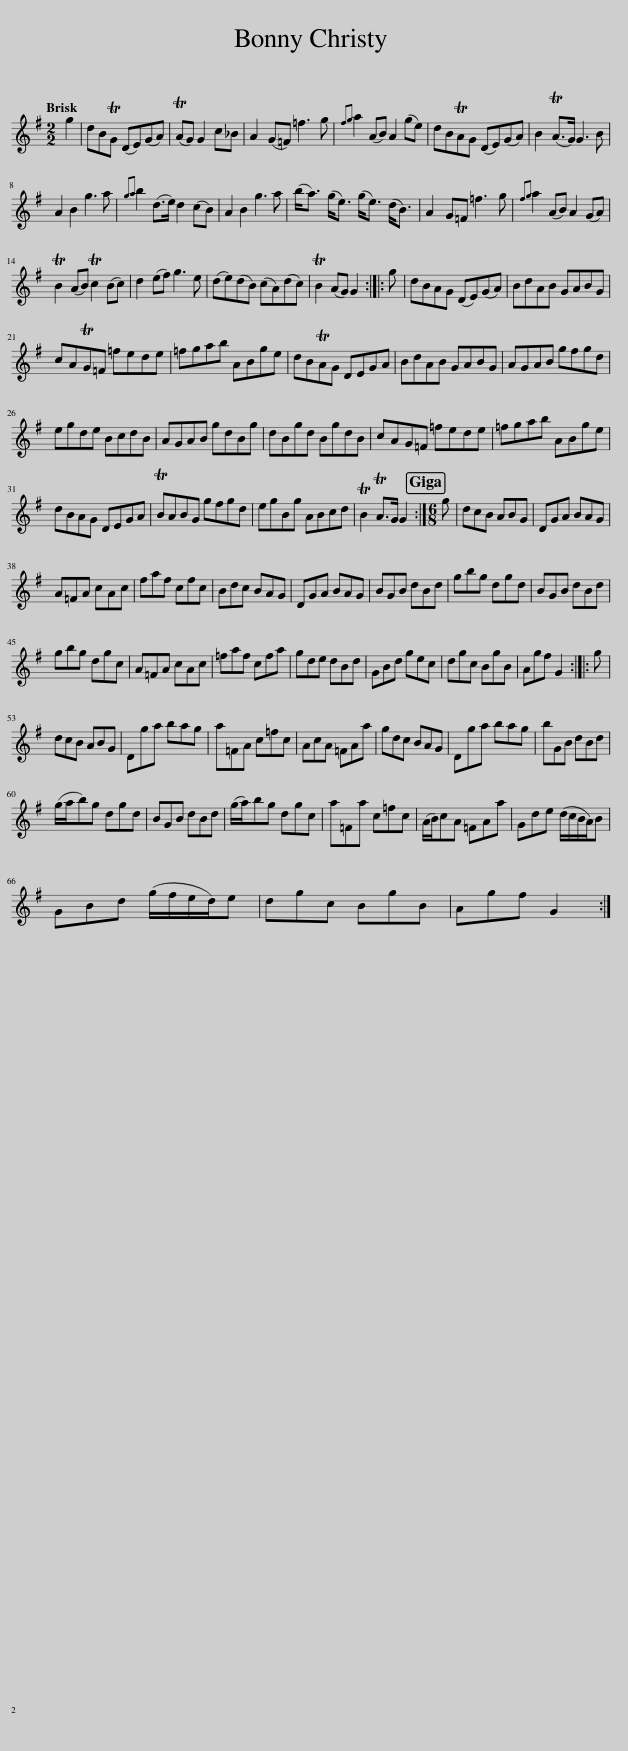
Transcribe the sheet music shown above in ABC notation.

X:1
L:1/8
Q:1/4=120
M:2/2
I:linebreak $
K:G
V:1 treble
V:1
 g2 | dBTG (DE)(GA) | (TAG) G2 c_B | A2 (G=F) =f3 g |{fg} a2 (AB) A2 (ge) | %5
 dBTAG (DE)(GA) | B2 (TA>G) G3 B |$ A2 B2 g3 a |{ga} b2 (d>e) d2 (cB) | A2 B2 g3 a | %10
 (b<a) (g<e) (g<e) (d<B) | A2 G=F =f3 g |{fg} a2 (AB) A2 (GA) |$ TB2 (AB) Tc2 (Bc) | d2 (ef) g3 e | %15
 (de)(dB) (cA)(dc) | TB2 (AG) G2 :: g | dBAG (DE)(GA) | BdAB GABG |$ %20
 cATG=F =fede | =fgab ABge | dBTAG DEGA | BdAB GABG | AGAB gfgd |$ %25
 egde BcdB | AGAB gdBg | dBgd BgdB | cAG=F =fede | =fgab ABge |$ %30
 dBAG DEGA | TBABG gfgd | egBg ABcd | TB2 TA>G G2 :|[M:6/8] g | %35
 dcB ABG | DGA BAG |$ A=FA cAc | faf cfc | Bdc BAG | %40
 DGA BAG | BGB dBd | gbg dgd | BGB dBd |$ gbg dgc | %45
 A=FA cAc | =faf cfa | gde dBd | GBd gec | dgc BgB | %50
 Agf G2 :: g |$ dcB ABG | Dga bag | a=FA c=fc | %55
 AcA =FAa | gdc BAG | Dga bag | bGB dBd |$ (g/a/b)g dgd | %60
 BGB dBd | (g/a/)bg dgc | a=Fa c=fc | (A/B/)cA =FAa | Gde (d/c/B/A/)B |$ %65
 GBd (g/f/e/d/)e | dgc BgB | Agf G2 :| %68
